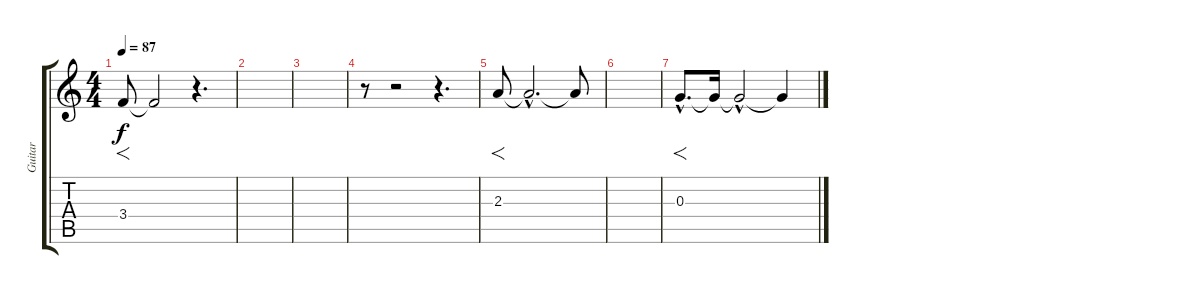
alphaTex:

\track ("Guitar" "Guitar") {instrument electricguitarmuted}
\staff {score tabs}
\tuning (E4 B3 G3 D3 A2 E2) {hide}
\ts (4 4)
\tempo 87
\clef g2
\ks c
3.4.8{f dy f instrument electricguitarmuted} 3.4{t}.2 r.4{d} |
|
|
r.8 r.2 r.4{d} |
2.3.8{f} 2.3{hac t}.2{d} 2.3{t}.8 |
|
0.3{hac}.8{f d} 0.3{t}.16 0.3{hac t}.2 0.3{t}.4
